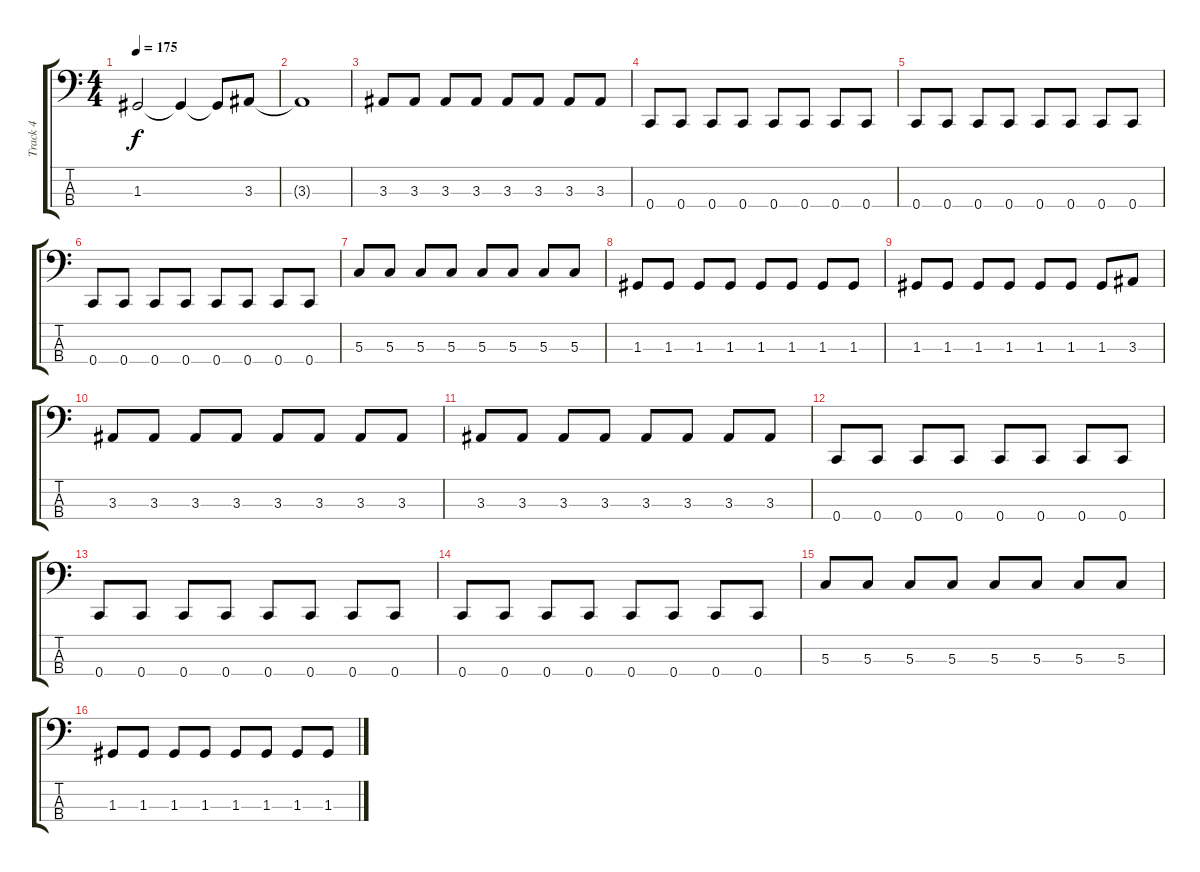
\track ("Track 4" "Track 4") {instrument electricbassfinger}
\staff {score tabs}
\tuning (F2 C2 G1 C1) {hide}
\ts (4 4)
\tempo 175
\clef f4
\ks c
1.3{t}.2{dy f} 1.3{t}.4 1.3{t}.8 3.3.8 |
3.3{t}.1 |
3.3.8 3.3.8 3.3.8 3.3.8 3.3.8 3.3.8 3.3.8 3.3.8 |
0.4.8 0.4.8 0.4.8 0.4.8 0.4.8 0.4.8 0.4.8 0.4.8 |
0.4.8 0.4.8 0.4.8 0.4.8 0.4.8 0.4.8 0.4.8 0.4.8 |
0.4.8 0.4.8 0.4.8 0.4.8 0.4.8 0.4.8 0.4.8 0.4.8 |
5.3.8 5.3.8 5.3.8 5.3.8 5.3.8 5.3.8 5.3.8 5.3.8 |
1.3.8 1.3.8 1.3.8 1.3.8 1.3.8 1.3.8 1.3.8 1.3.8 |
1.3.8 1.3.8 1.3.8 1.3.8 1.3.8 1.3.8 1.3.8 3.3.8 |
3.3.8 3.3.8 3.3.8 3.3.8 3.3.8 3.3.8 3.3.8 3.3.8 |
3.3.8 3.3.8 3.3.8 3.3.8 3.3.8 3.3.8 3.3.8 3.3.8 |
0.4.8 0.4.8 0.4.8 0.4.8 0.4.8 0.4.8 0.4.8 0.4.8 |
0.4.8 0.4.8 0.4.8 0.4.8 0.4.8 0.4.8 0.4.8 0.4.8 |
0.4.8 0.4.8 0.4.8 0.4.8 0.4.8 0.4.8 0.4.8 0.4.8 |
5.3.8 5.3.8 5.3.8 5.3.8 5.3.8 5.3.8 5.3.8 5.3.8 |
1.3.8 1.3.8 1.3.8 1.3.8 1.3.8 1.3.8 1.3.8 1.3.8
